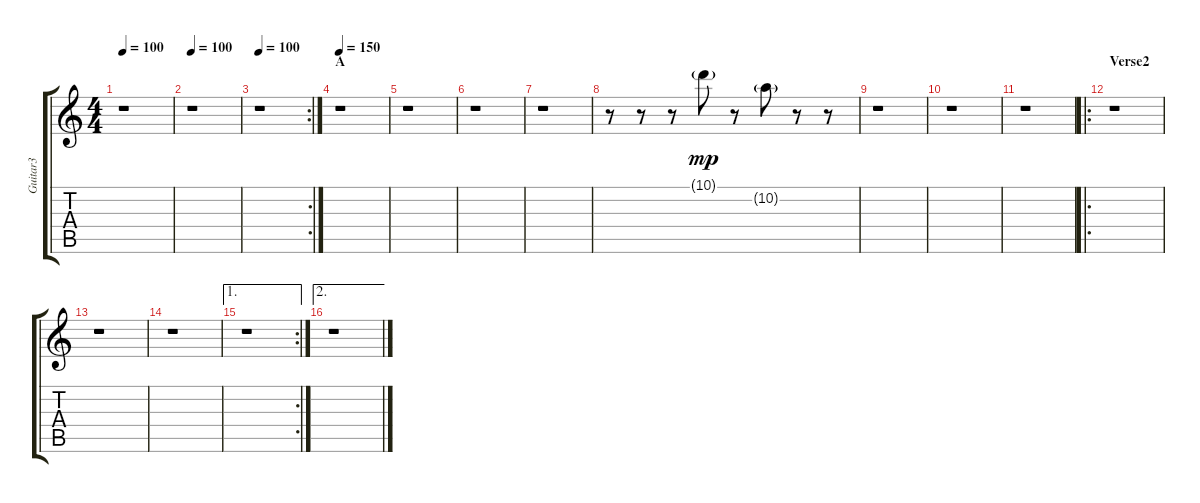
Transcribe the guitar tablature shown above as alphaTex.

\track ("Guitar3" "Guitar3") {instrument acousticguitarsteel}
\staff {score tabs}
\tuning (E4 B3 G3 D3 A2 E2) {hide}
\ts (4 4)
\tempo 100
\clef g2
\ks c
r.1{dy f} |
\tempo 100
r.1 |
\rc 2
\tempo 100
r.1 |
\section ("" "A")
\tempo 150
r.1 |
r.1 |
r.1 |
r.1 |
r.8 r.8 r.8 10.1{g}.8{dy mp} r.8 10.2{g}.8 r.8 r.8 |
r.1 |
r.1 |
r.1 |
\ro
\section ("" "Verse2")
r.1 |
r.1 |
r.1 |
\ae 1
\rc 2
r.1 |
\ae 2
r.1
